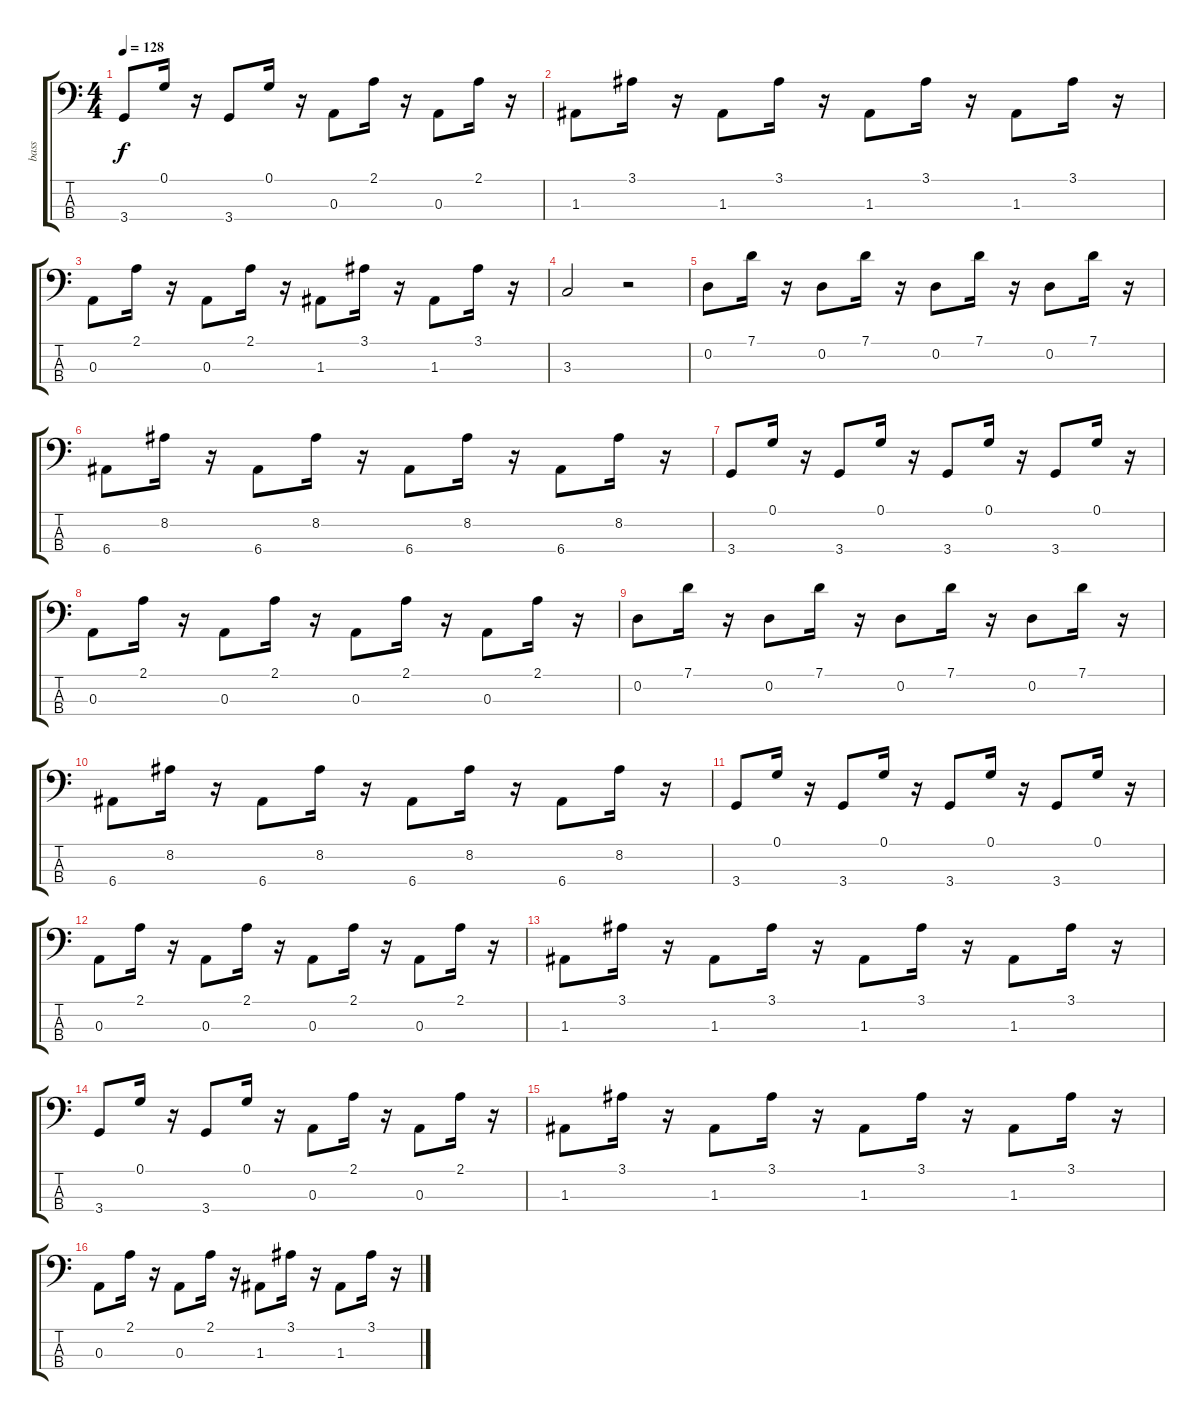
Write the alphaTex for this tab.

\track ("bass" "bass") {instrument electricbassfinger}
\staff {score tabs}
\tuning (G2 D2 A1 E1) {hide}
\ts (4 4)
\tempo 128
\clef f4
\ks c
3.4.8{dy f} 0.1.16 r.16 3.4.8 0.1.16 r.16 0.3.8 2.1.16 r.16 0.3.8 2.1.16 r.16 |
1.3.8 3.1.16 r.16 1.3.8 3.1.16 r.16 1.3.8 3.1.16 r.16 1.3.8 3.1.16 r.16 |
0.3.8 2.1.16 r.16 0.3.8 2.1.16 r.16 1.3.8 3.1.16 r.16 1.3.8 3.1.16 r.16 |
3.3.2 r.2 |
0.2.8 7.1.16 r.16 0.2.8 7.1.16 r.16 0.2.8 7.1.16 r.16 0.2.8 7.1.16 r.16 |
6.4.8 8.2.16 r.16 6.4.8 8.2.16 r.16 6.4.8 8.2.16 r.16 6.4.8 8.2.16 r.16 |
3.4.8 0.1.16 r.16 3.4.8 0.1.16 r.16 3.4.8 0.1.16 r.16 3.4.8 0.1.16 r.16 |
0.3.8 2.1.16 r.16 0.3.8 2.1.16 r.16 0.3.8 2.1.16 r.16 0.3.8 2.1.16 r.16 |
0.2.8 7.1.16 r.16 0.2.8 7.1.16 r.16 0.2.8 7.1.16 r.16 0.2.8 7.1.16 r.16 |
6.4.8 8.2.16 r.16 6.4.8 8.2.16 r.16 6.4.8 8.2.16 r.16 6.4.8 8.2.16 r.16 |
3.4.8 0.1.16 r.16 3.4.8 0.1.16 r.16 3.4.8 0.1.16 r.16 3.4.8 0.1.16 r.16 |
0.3.8 2.1.16 r.16 0.3.8 2.1.16 r.16 0.3.8 2.1.16 r.16 0.3.8 2.1.16 r.16 |
1.3.8 3.1.16 r.16 1.3.8 3.1.16 r.16 1.3.8 3.1.16 r.16 1.3.8 3.1.16 r.16 |
3.4.8 0.1.16 r.16 3.4.8 0.1.16 r.16 0.3.8 2.1.16 r.16 0.3.8 2.1.16 r.16 |
1.3.8 3.1.16 r.16 1.3.8 3.1.16 r.16 1.3.8 3.1.16 r.16 1.3.8 3.1.16 r.16 |
0.3.8 2.1.16 r.16 0.3.8 2.1.16 r.16 1.3.8 3.1.16 r.16 1.3.8 3.1.16 r.16
